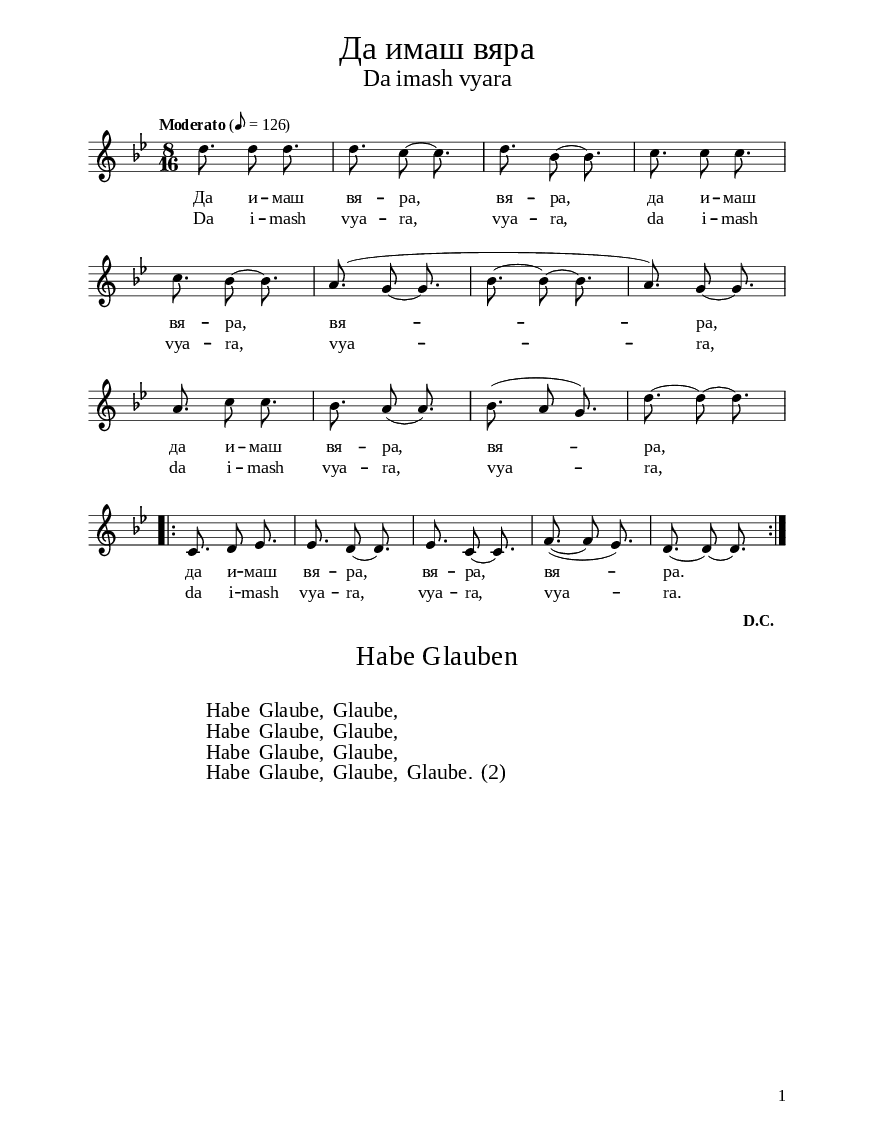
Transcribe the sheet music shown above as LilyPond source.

\version "2.24.0"

% include paper part and global functions
\include "include/globals.ily"

\bookpart {
  \label #'ref039
  \tocItem \markup " "
  \include "include/bookpart-paper.ily"
  \score {
    \include "include/score-layout.ily"


    \new Voice \relative c' {
      \clef treble
      \key g \minor
      \time 8/16
      \tempoFunc "Moderato" 8 "126"
      \autoBeamOff

      d'8. d8 d8. | % 2
      d8. c8 ~ c8. | % 3
      d8. bes8 ~ bes8. | % 4
      c8. c8 c8. \break | % 5
      c8. bes8 ~ bes8. | % 6
      a8. ( g8 ~ g8. | % 7
      bes8. ~ bes8 ~ bes8. | % 8
      a8. ) g8 ~ g8. \break | % 9
      a8. c8 c8. |
      bes8. a8 ( a8. ) | % 11
      bes8. ( a8 g8. ) | % 12
      d'8. ~ d8 ~ d8. \break | % 13
      \repeat volta 2 {
        c,8. d8 es8. | % 14
        es8. d8 ~ d8. | % 15
        es8. c8 ~ c8. | % 16
        f8. ( ~ f8 es8. ) | % 17
        d8. ~ d8 ~ d8.
      }

    }

    \addlyrics {
      Да и -- маш
      вя -- ра, вя -- ра, да и -- маш вя -- ра, вя --
      ра, да и -- маш вя -- ра, вя -- ра, да и --
      маш вя -- ра, вя -- ра, вя -- ра.}
      \addlyrics {
        Da i -- mash vya
        -- ra, vya -- ra, da i -- mash vya -- ra, vya -- ra, da i --
        mash vya -- ra, vya -- ra, da i -- mash vya -- ra, vya --
        ra, vya -- ra.}

        \header {
          title = \titleFunc "Да имаш вяра" "Da imash vyara"
        }

        \midi{}

      } % score

      \markup \dc-one "D.C."
      

      % include foreign translation(s) of the song

      %\pageBreak
      \version "2.20.0"

\markup \fill-line { \fontsize #deTitleFontSize "Habe Glauben" }
\markup \null
\markup \null
\markup \fontsize #deCoupletFontSize {
  \hspace #10
  \override #`(baseline-skip . ,deCoupletBaselineSkip)

  \column {
     \line { " " }
      \line { " " Habe Glaube, Glaube,}

   \line { " "Habe Glaube, Glaube,}

   \line { " "Habe Glaube, Glaube,}

   \line { " "Habe Glaube, Glaube, Glaube. (2) }


    }


}


    } % bookpart
